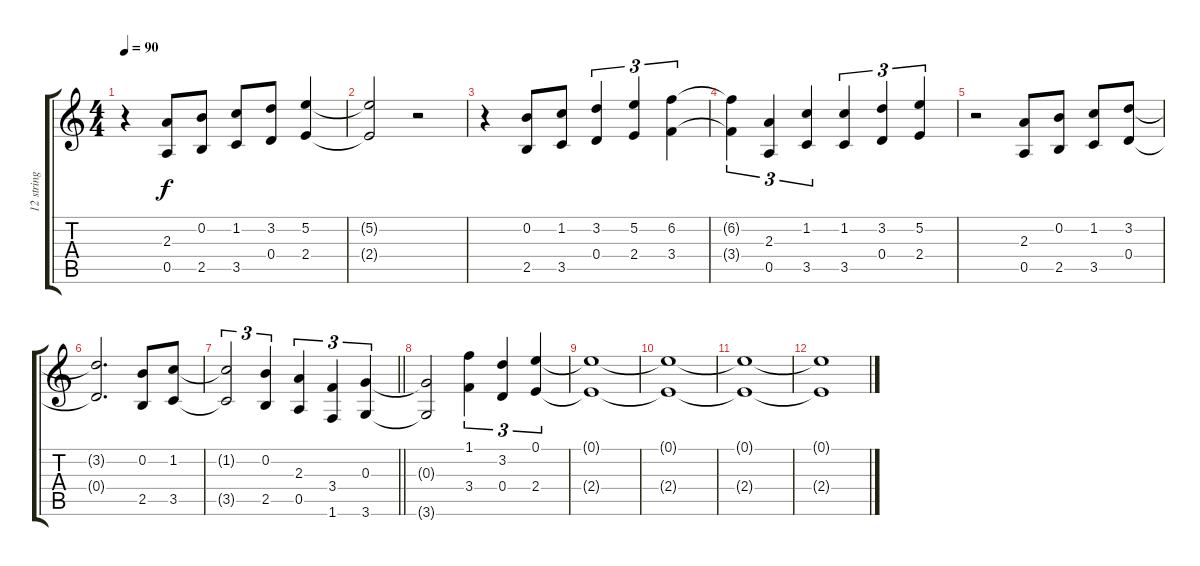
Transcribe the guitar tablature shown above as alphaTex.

\track ("12 string" "12 string") {instrument acousticguitarsteel}
\staff {score tabs}
\tuning (E4 B3 G3 D3 A2 E2) {hide}
\ts (4 4)
\tempo 90
\clef g2
\ks c
r.4{dy f} (2.3 0.5).8 (0.2 2.5).8 (1.2 3.5).8 (3.2 0.4).8 (5.2 2.4).4 |
(5.2{t} 2.4{t}).2 r.2 |
r.4 (0.2 2.5).8 (1.2 3.5).8 (3.2 0.4).4{tu (3 2)} (5.2 2.4).4{tu (3 2)} (6.2 3.4).4{tu (3 2)} |
(6.2{t} 3.4{t}).4{tu (3 2)} (2.3 0.5).4{tu (3 2)} (1.2 3.5).4{tu (3 2)} (1.2 3.5).4{tu (3 2)} (3.2 0.4).4{tu (3 2)} (5.2 2.4).4{tu (3 2)} |
r.2 (2.3 0.5).8 (0.2 2.5).8 (1.2 3.5).8 (3.2 0.4).8 |
(3.2{t} 0.4{t}).2{d} (0.2 2.5).8 (1.2 3.5).8 |
\barLineRight lightlight
(1.2{t} 3.5{t}).2{tu (3 2)} (0.2 2.5).4{tu (3 2)} (2.3 0.5).4{tu (3 2)} (3.4 1.6).4{tu (3 2)} (0.3 3.6).4{tu (3 2)} |
(0.3{t} 3.6{t}).2 (1.1 3.4).4{tu (3 2)} (3.2 0.4).4{tu (3 2)} (0.1 2.4).4{tu (3 2)} |
(0.1{t} 2.4{t}).1 |
(0.1{t} 2.4{t}).1 |
(0.1{t} 2.4{t}).1 |
(0.1{t} 2.4{t}).1
